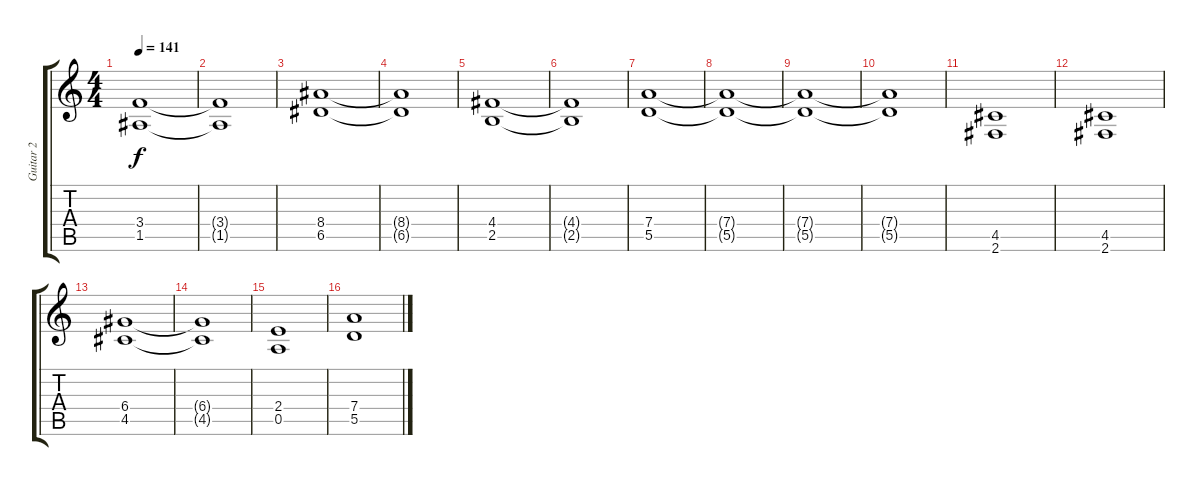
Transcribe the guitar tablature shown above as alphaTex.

\track ("Guitar 2" "Guitar 2") {instrument distortionguitar}
\staff {score tabs}
\tuning (E4 B3 G3 D3 A2 E2) {hide}
\ts (4 4)
\tempo 141
\clef g2
\ks c
(3.4 1.5).1{dy f} |
(3.4{t} 1.5{t}).1 |
(8.4 6.5).1 |
(8.4{t} 6.5{t}).1 |
(4.4 2.5).1 |
(4.4{t} 2.5{t}).1 |
(7.4 5.5).1 |
(7.4{t} 5.5{t}).1 |
(7.4{t} 5.5{t}).1 |
(7.4{t} 5.5{t}).1 |
(4.5 2.6).1 |
(4.5 2.6).1 |
(6.4 4.5).1 |
(6.4{t} 4.5{t}).1 |
(2.4 0.5).1 |
(7.4 5.5).1
